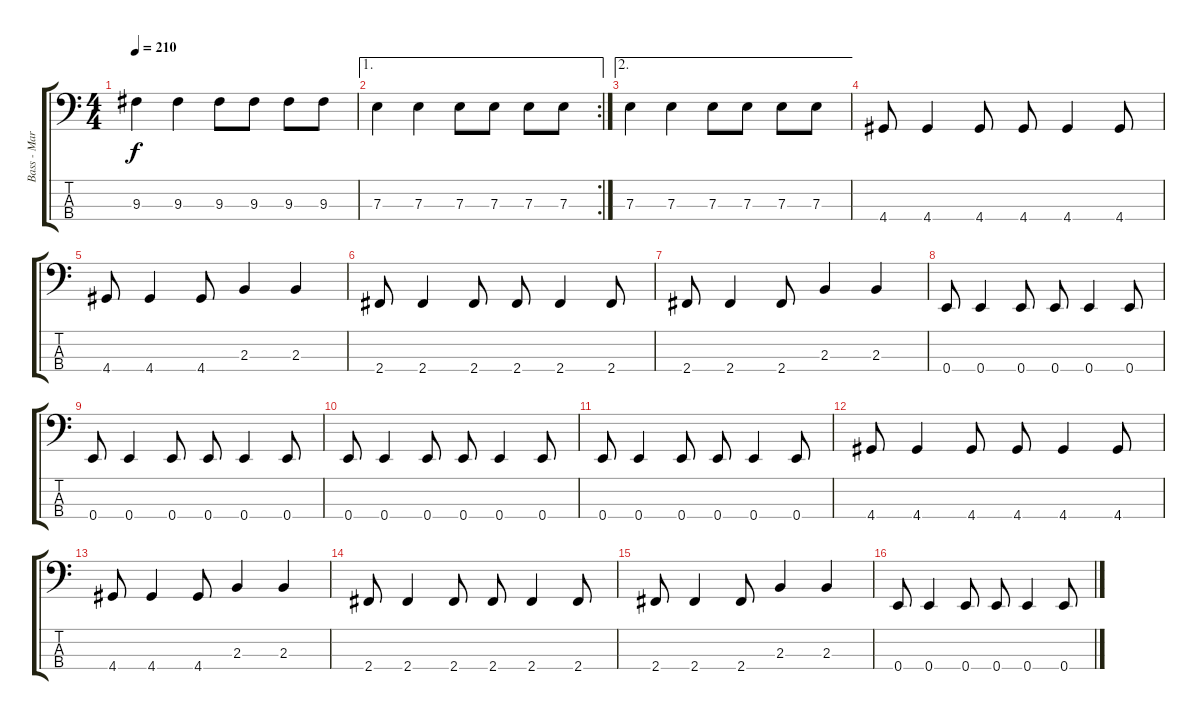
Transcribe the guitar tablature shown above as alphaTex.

\track ("Bass - Mark Allan Hoppus" "Bass - Mar") {instrument electricbasspick}
\staff {score tabs}
\tuning (G2 D2 A1 E1) {hide}
\ts (4 4)
\tempo 210
\clef f4
\ks c
9.3.4{dy f} 9.3.4 9.3.8 9.3.8 9.3.8 9.3.8 |
\ae 1
\rc 2
7.3.4 7.3.4 7.3.8 7.3.8 7.3.8 7.3.8 |
\ae 2
7.3.4 7.3.4 7.3.8 7.3.8 7.3.8 7.3.8 |
4.4.8 4.4.4 4.4.8 4.4.8 4.4.4 4.4.8 |
4.4.8 4.4.4 4.4.8 2.3.4 2.3.4 |
2.4.8 2.4.4 2.4.8 2.4.8 2.4.4 2.4.8 |
2.4.8 2.4.4 2.4.8 2.3.4 2.3.4 |
0.4.8 0.4.4 0.4.8 0.4.8 0.4.4 0.4.8 |
0.4.8 0.4.4 0.4.8 0.4.8 0.4.4 0.4.8 |
0.4.8 0.4.4 0.4.8 0.4.8 0.4.4 0.4.8 |
0.4.8 0.4.4 0.4.8 0.4.8 0.4.4 0.4.8 |
4.4.8 4.4.4 4.4.8 4.4.8 4.4.4 4.4.8 |
4.4.8 4.4.4 4.4.8 2.3.4 2.3.4 |
2.4.8 2.4.4 2.4.8 2.4.8 2.4.4 2.4.8 |
2.4.8 2.4.4 2.4.8 2.3.4 2.3.4 |
0.4.8 0.4.4 0.4.8 0.4.8 0.4.4 0.4.8
